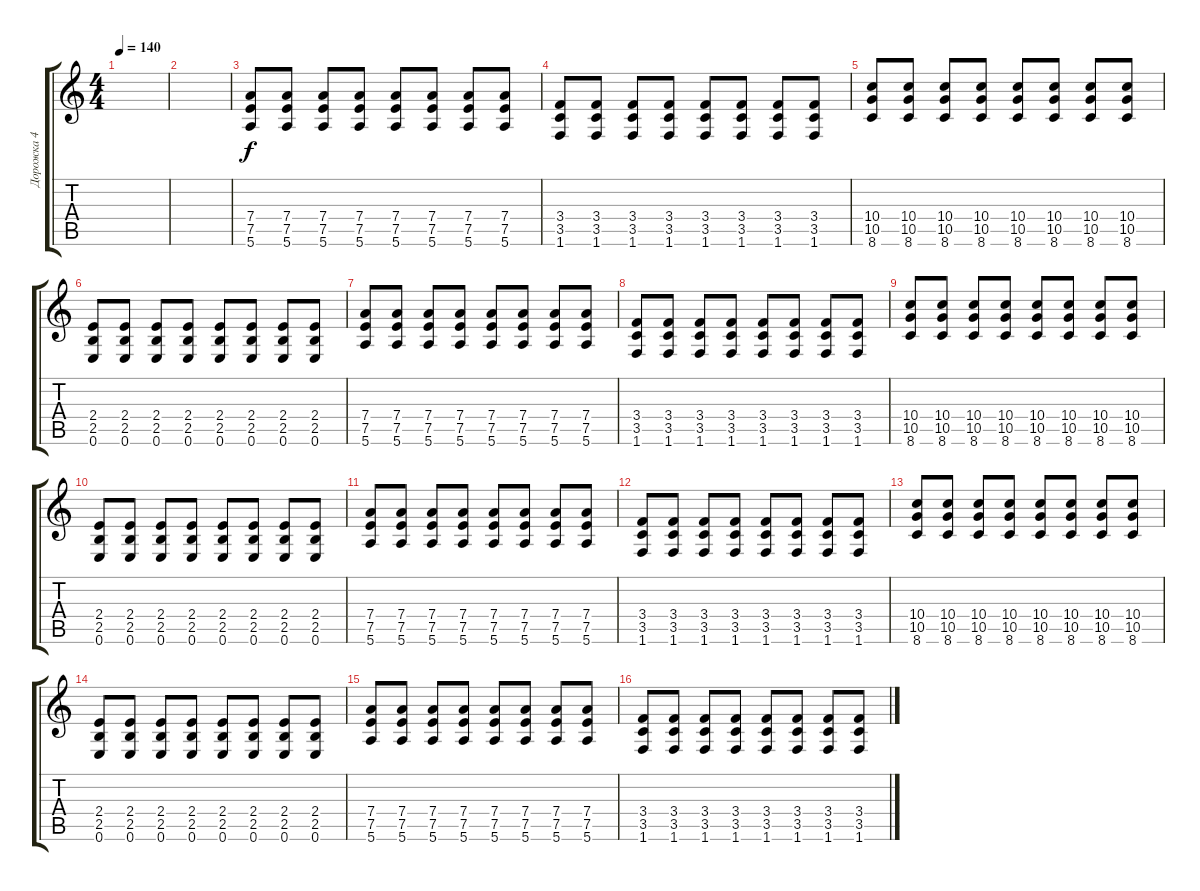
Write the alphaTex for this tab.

\track ("Дорожка 4" "Дорожка 4") {instrument overdrivenguitar}
\staff {score tabs}
\tuning (E4 B3 G3 D3 A2 E2) {hide}
\ts (4 4)
\tempo 140
\clef g2
\ks c
|
|
(7.4 7.5 5.6).8 (7.4 7.5 5.6).8 (7.4 7.5 5.6).8 (7.4 7.5 5.6).8 (7.4 7.5 5.6).8 (7.4 7.5 5.6).8 (7.4 7.5 5.6).8 (7.4 7.5 5.6).8 |
(3.4 3.5 1.6).8 (3.4 3.5 1.6).8 (3.4 3.5 1.6).8 (3.4 3.5 1.6).8 (3.4 3.5 1.6).8 (3.4 3.5 1.6).8 (3.4 3.5 1.6).8 (3.4 3.5 1.6).8 |
(10.4 10.5 8.6).8 (10.4 10.5 8.6).8 (10.4 10.5 8.6).8 (10.4 10.5 8.6).8 (10.4 10.5 8.6).8 (10.4 10.5 8.6).8 (10.4 10.5 8.6).8 (10.4 10.5 8.6).8 |
(2.4 2.5 0.6).8 (2.4 2.5 0.6).8 (2.4 2.5 0.6).8 (2.4 2.5 0.6).8 (2.4 2.5 0.6).8 (2.4 2.5 0.6).8 (2.4 2.5 0.6).8 (2.4 2.5 0.6).8 |
(7.4 7.5 5.6).8 (7.4 7.5 5.6).8 (7.4 7.5 5.6).8 (7.4 7.5 5.6).8 (7.4 7.5 5.6).8 (7.4 7.5 5.6).8 (7.4 7.5 5.6).8 (7.4 7.5 5.6).8 |
(3.4 3.5 1.6).8 (3.4 3.5 1.6).8 (3.4 3.5 1.6).8 (3.4 3.5 1.6).8 (3.4 3.5 1.6).8 (3.4 3.5 1.6).8 (3.4 3.5 1.6).8 (3.4 3.5 1.6).8 |
(10.4 10.5 8.6).8 (10.4 10.5 8.6).8 (10.4 10.5 8.6).8 (10.4 10.5 8.6).8 (10.4 10.5 8.6).8 (10.4 10.5 8.6).8 (10.4 10.5 8.6).8 (10.4 10.5 8.6).8 |
(2.4 2.5 0.6).8 (2.4 2.5 0.6).8 (2.4 2.5 0.6).8 (2.4 2.5 0.6).8 (2.4 2.5 0.6).8 (2.4 2.5 0.6).8 (2.4 2.5 0.6).8 (2.4 2.5 0.6).8 |
(7.4 7.5 5.6).8 (7.4 7.5 5.6).8 (7.4 7.5 5.6).8 (7.4 7.5 5.6).8 (7.4 7.5 5.6).8 (7.4 7.5 5.6).8 (7.4 7.5 5.6).8 (7.4 7.5 5.6).8 |
(3.4 3.5 1.6).8 (3.4 3.5 1.6).8 (3.4 3.5 1.6).8 (3.4 3.5 1.6).8 (3.4 3.5 1.6).8 (3.4 3.5 1.6).8 (3.4 3.5 1.6).8 (3.4 3.5 1.6).8 |
(10.4 10.5 8.6).8 (10.4 10.5 8.6).8 (10.4 10.5 8.6).8 (10.4 10.5 8.6).8 (10.4 10.5 8.6).8 (10.4 10.5 8.6).8 (10.4 10.5 8.6).8 (10.4 10.5 8.6).8 |
(2.4 2.5 0.6).8 (2.4 2.5 0.6).8 (2.4 2.5 0.6).8 (2.4 2.5 0.6).8 (2.4 2.5 0.6).8 (2.4 2.5 0.6).8 (2.4 2.5 0.6).8 (2.4 2.5 0.6).8 |
(7.4 7.5 5.6).8 (7.4 7.5 5.6).8 (7.4 7.5 5.6).8 (7.4 7.5 5.6).8 (7.4 7.5 5.6).8 (7.4 7.5 5.6).8 (7.4 7.5 5.6).8 (7.4 7.5 5.6).8 |
(3.4 3.5 1.6).8 (3.4 3.5 1.6).8 (3.4 3.5 1.6).8 (3.4 3.5 1.6).8 (3.4 3.5 1.6).8 (3.4 3.5 1.6).8 (3.4 3.5 1.6).8 (3.4 3.5 1.6).8
